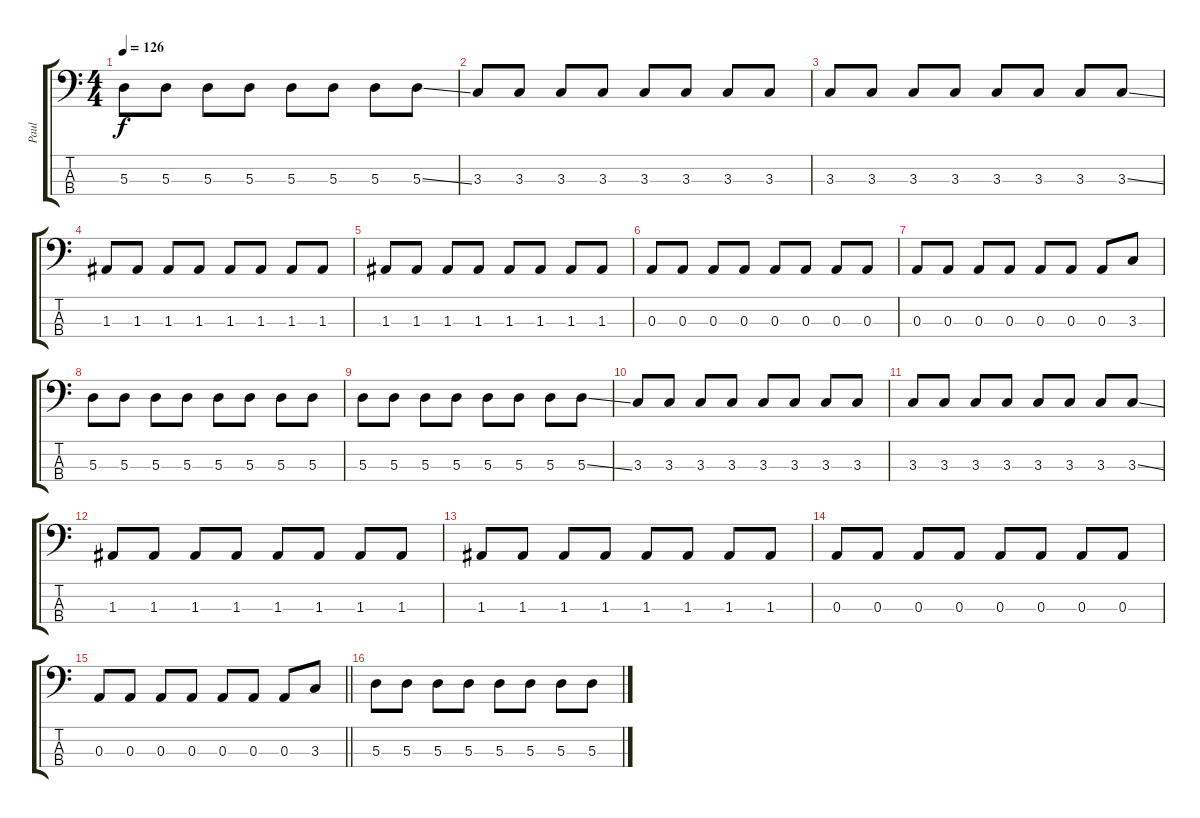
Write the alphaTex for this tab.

\track ("Paul" "Paul") {instrument electricbassfinger}
\staff {score tabs}
\tuning (G2 D2 A1 E1) {hide}
\ts (4 4)
\tempo 126
\clef f4
\ks c
5.3.8{dy f} 5.3.8 5.3.8 5.3.8 5.3.8 5.3.8 5.3.8 5.3{ss}.8 |
3.3.8 3.3.8 3.3.8 3.3.8 3.3.8 3.3.8 3.3.8 3.3.8 |
3.3.8 3.3.8 3.3.8 3.3.8 3.3.8 3.3.8 3.3.8 3.3{ss}.8 |
1.3.8 1.3.8 1.3.8 1.3.8 1.3.8 1.3.8 1.3.8 1.3.8 |
1.3.8 1.3.8 1.3.8 1.3.8 1.3.8 1.3.8 1.3.8 1.3.8 |
0.3.8 0.3.8 0.3.8 0.3.8 0.3.8 0.3.8 0.3.8 0.3.8 |
0.3.8 0.3.8 0.3.8 0.3.8 0.3.8 0.3.8 0.3.8 3.3.8 |
5.3.8 5.3.8 5.3.8 5.3.8 5.3.8 5.3.8 5.3.8 5.3.8 |
5.3.8 5.3.8 5.3.8 5.3.8 5.3.8 5.3.8 5.3.8 5.3{ss}.8 |
3.3.8 3.3.8 3.3.8 3.3.8 3.3.8 3.3.8 3.3.8 3.3.8 |
3.3.8 3.3.8 3.3.8 3.3.8 3.3.8 3.3.8 3.3.8 3.3{ss}.8 |
1.3.8 1.3.8 1.3.8 1.3.8 1.3.8 1.3.8 1.3.8 1.3.8 |
1.3.8 1.3.8 1.3.8 1.3.8 1.3.8 1.3.8 1.3.8 1.3.8 |
0.3.8 0.3.8 0.3.8 0.3.8 0.3.8 0.3.8 0.3.8 0.3.8 |
\barLineRight lightlight
0.3.8 0.3.8 0.3.8 0.3.8 0.3.8 0.3.8 0.3.8 3.3.8 |
5.3.8 5.3.8 5.3.8 5.3.8 5.3.8 5.3.8 5.3.8 5.3.8
